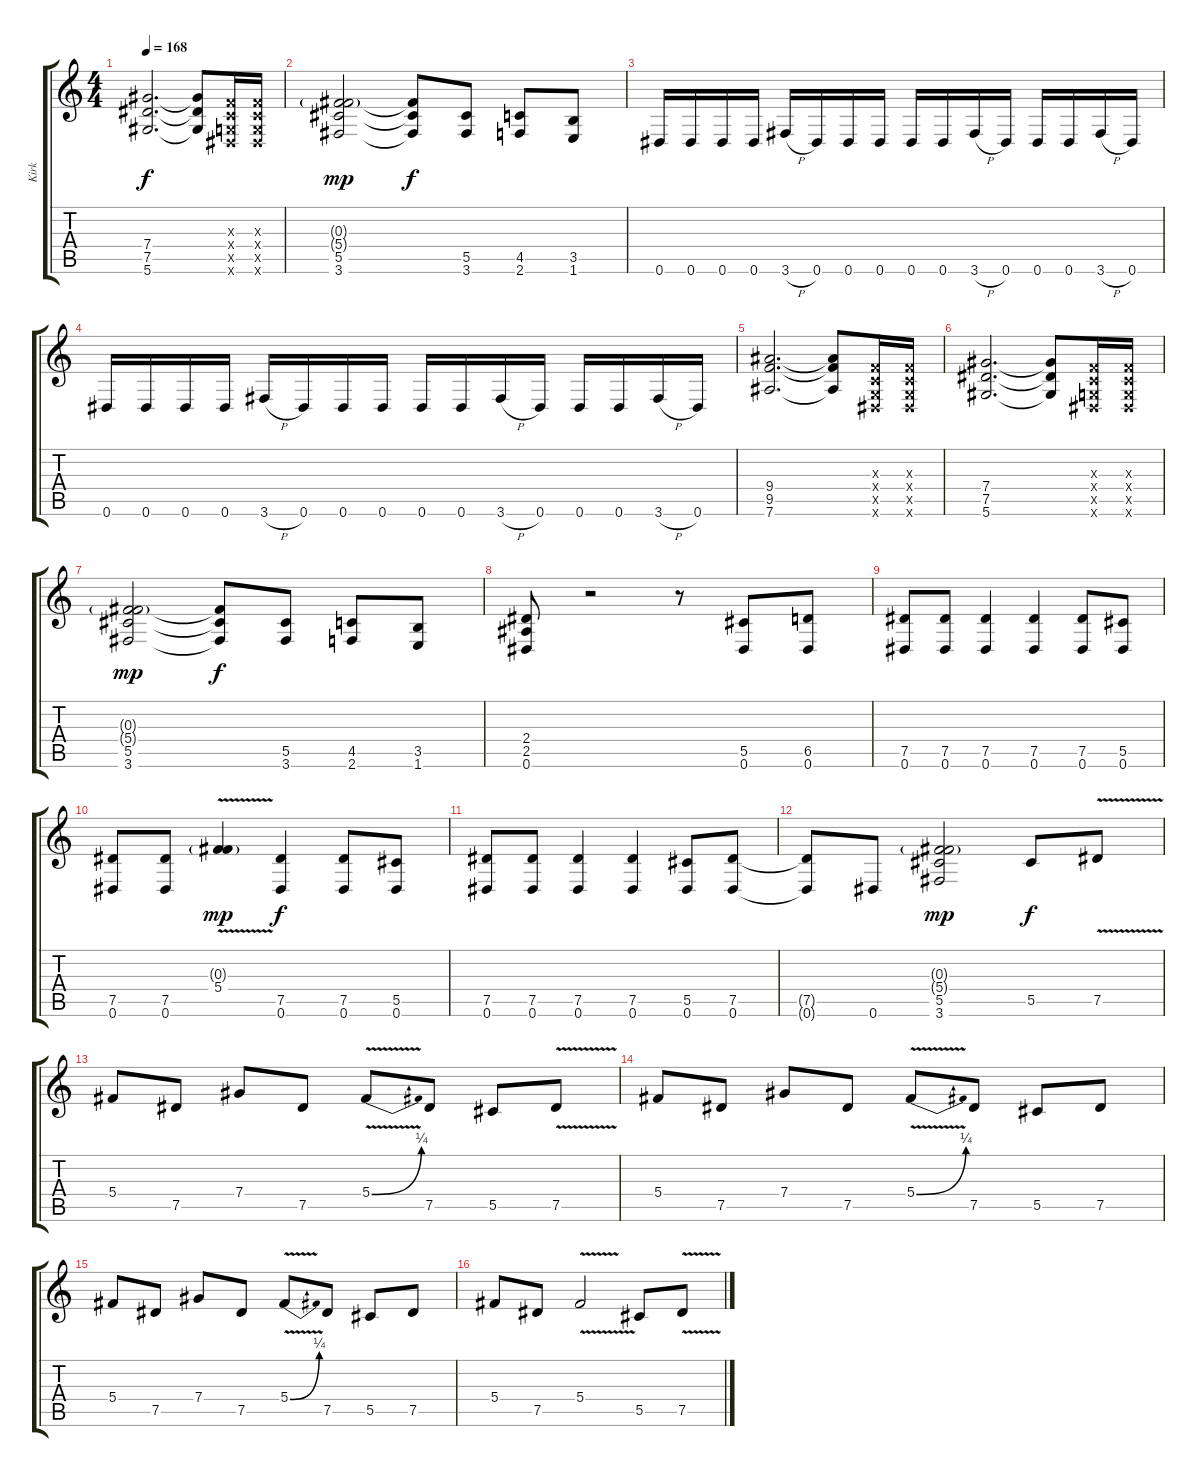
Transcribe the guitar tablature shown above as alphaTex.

\track ("Kirk" "Kirk") {instrument distortionguitar}
\staff {score tabs}
\tuning (Eb4 Bb3 Gb3 Db3 Ab2 Eb2) {hide}
\ts (4 4)
\tempo 168
\clef g2
\ks c
(7.4 7.5 5.6).2{d dy f} (7.4{t} 7.5{t} 5.6{t}).8 (-1.3{x} -1.4{x} -1.5{x} 0.6{x}).16 (-1.3{x} -1.4{x} -1.5{x} 0.6{x}).16 |
(0.3{g} 5.4{g} 5.5 3.6).2{dy mp} (5.4{t} 5.5{t} 3.6{t}).8{dy f} (5.5 3.6).8 (4.5 2.6).8 (3.5 1.6).8 |
0.6.16 0.6.16 0.6.16 0.6.16 3.6{h}.16 0.6.16 0.6.16 0.6.16 0.6.16 0.6.16 3.6{h}.16 0.6.16 0.6.16 0.6.16 3.6{h}.16 0.6.16 |
0.6.16 0.6.16 0.6.16 0.6.16 3.6{h}.16 0.6.16 0.6.16 0.6.16 0.6.16 0.6.16 3.6{h}.16 0.6.16 0.6.16 0.6.16 3.6{h}.16 0.6.16 |
(9.4 9.5 7.6).2{d} (9.4{t} 9.5{t} 7.6{t}).8 (-1.3{x} -1.4{x} -1.5{x} 0.6{x}).16 (-1.3{x} -1.4{x} -1.5{x} 0.6{x}).16 |
(7.4 7.5 5.6).2{d} (7.4{t} 7.5{t} 5.6{t}).8 (-1.3{x} -1.4{x} -1.5{x} 0.6{x}).16 (-1.3{x} -1.4{x} -1.5{x} 0.6{x}).16 |
(0.3{g} 5.4{g} 5.5 3.6).2{dy mp} (5.4{t} 5.5{t} 3.6{t}).8{dy f} (5.5 3.6).8 (4.5 2.6).8 (3.5 1.6).8 |
(2.4 2.5 0.6).8 r.2 r.8 (5.5 0.6).8 (6.5 0.6).8 |
(7.5 0.6).8 (7.5 0.6).8 (7.5 0.6).4 (7.5 0.6).4 (7.5 0.6).8 (5.5 0.6).8 |
(7.5 0.6).8 (7.5 0.6).8 (0.3{v g} 5.4{v}).4{dy mp} (7.5 0.6).4{dy f} (7.5 0.6).8 (5.5 0.6).8 |
(7.5 0.6).8 (7.5 0.6).8 (7.5 0.6).4 (7.5 0.6).4 (5.5 0.6).8 (7.5 0.6).8 |
(7.5{t} 0.6{t}).8 0.6.8 (0.3{g} 5.4{g} 5.5 3.6).2{dy mp} 5.5.8{dy f} 7.5{v}.8 |
5.4.8 7.5.8 7.4.8 7.5.8 5.4{be (bend 0 0 60 1) v}.8 7.5.8 5.5.8 7.5{v}.8 |
5.4.8 7.5.8 7.4.8 7.5.8 5.4{be (bend 0 0 60 1) v}.8 7.5.8 5.5.8 7.5.8 |
5.4.8 7.5.8 7.4.8 7.5.8 5.4{be (bend 0 0 60 1) v}.8 7.5.8 5.5.8 7.5.8 |
5.4.8 7.5.8 5.4{v}.2 5.5.8 7.5{v}.8
